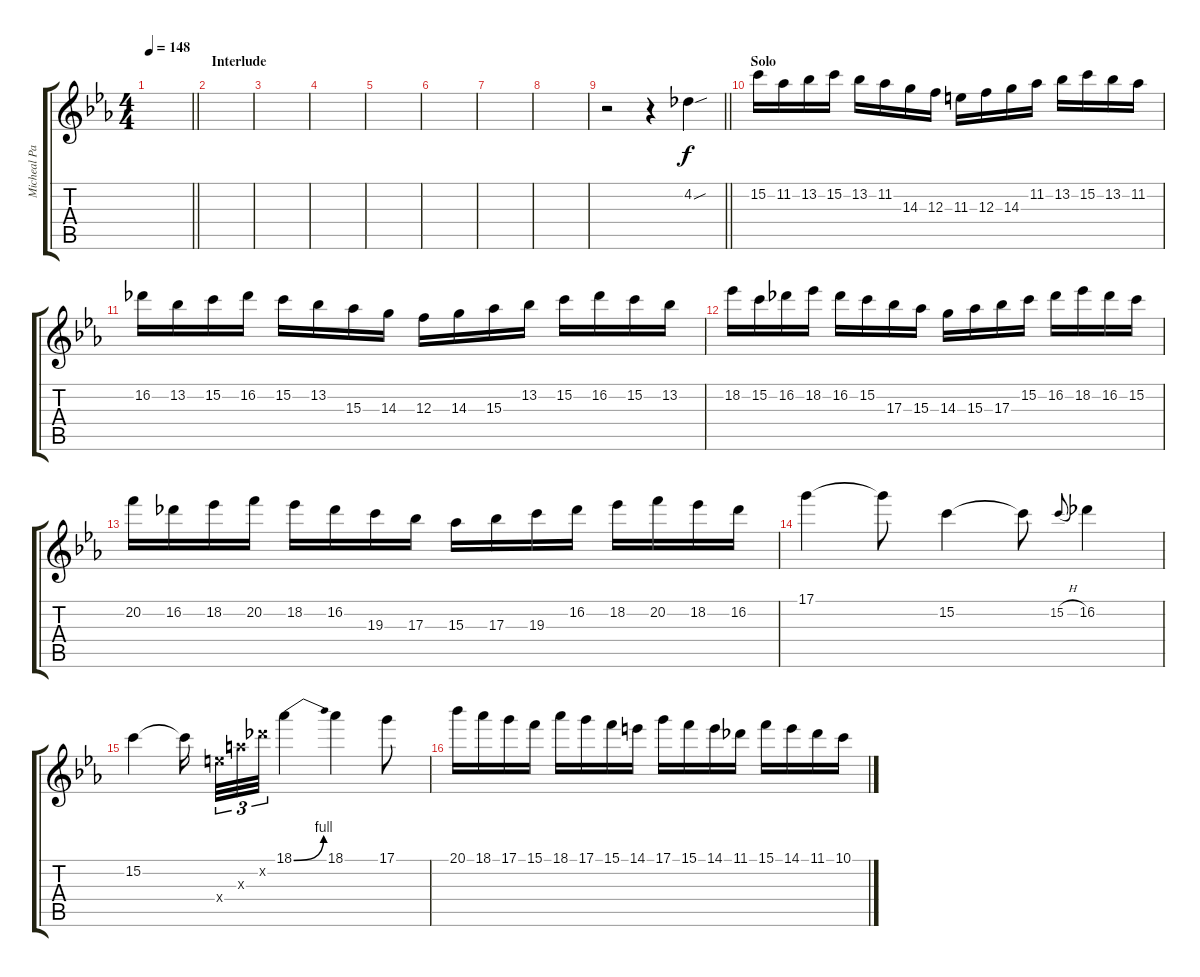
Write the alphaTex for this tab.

\track ("Micheal Paget - Studio Guitar" "Micheal Pa") {instrument distortionguitar}
\staff {score tabs}
\tuning (D4 A3 F3 C3 G2 C2) {hide}
\ts (4 4)
\tempo 148
\clef g2
\barLineRight lightlight
\ks eb
|
\section ("" "Interlude")
|
|
|
|
|
|
|
\barLineRight lightlight
r.2 r.4 4.2{sou}.4 |
\section ("" "Solo")
15.2.16 11.2.16 13.2.16 15.2.16 13.2.16 11.2.16 14.3.16 12.3.16 11.3.16 12.3.16 14.3.16 11.2.16 13.2.16 15.2.16 13.2.16 11.2.16 |
16.2.16 13.2.16 15.2.16 16.2.16 15.2.16 13.2.16 15.3.16 14.3.16 12.3.16 14.3.16 15.3.16 13.2.16 15.2.16 16.2.16 15.2.16 13.2.16 |
18.2.16 15.2.16 16.2.16 18.2.16 16.2.16 15.2.16 17.3.16 15.3.16 14.3.16 15.3.16 17.3.16 15.2.16 16.2.16 18.2.16 16.2.16 15.2.16 |
20.2.16 16.2.16 18.2.16 20.2.16 18.2.16 16.2.16 19.3.16 17.3.16 15.3.16 17.3.16 19.3.16 16.2.16 18.2.16 20.2.16 18.2.16 16.2.16 |
17.1.4 17.1{t}.8 15.2.4 15.2{t}.8 15.2{h}.8{gr onbeat} 16.2.4 |
15.2.4 15.2{t}.16{beam splitsecondary} 16.4{x}.32{tu (3 2)} 16.3{x}.32{tu (3 2)} 16.2{x}.32{tu (3 2)} 18.1{be (bend 0 0 60 4)}.4 18.1.4 17.1.8 |
20.1.16 18.1.16 17.1.16 15.1.16 18.1.16 17.1.16 15.1.16 14.1.16 17.1.16 15.1.16 14.1.16 11.1.16 15.1.16 14.1.16 11.1.16 10.1.16
